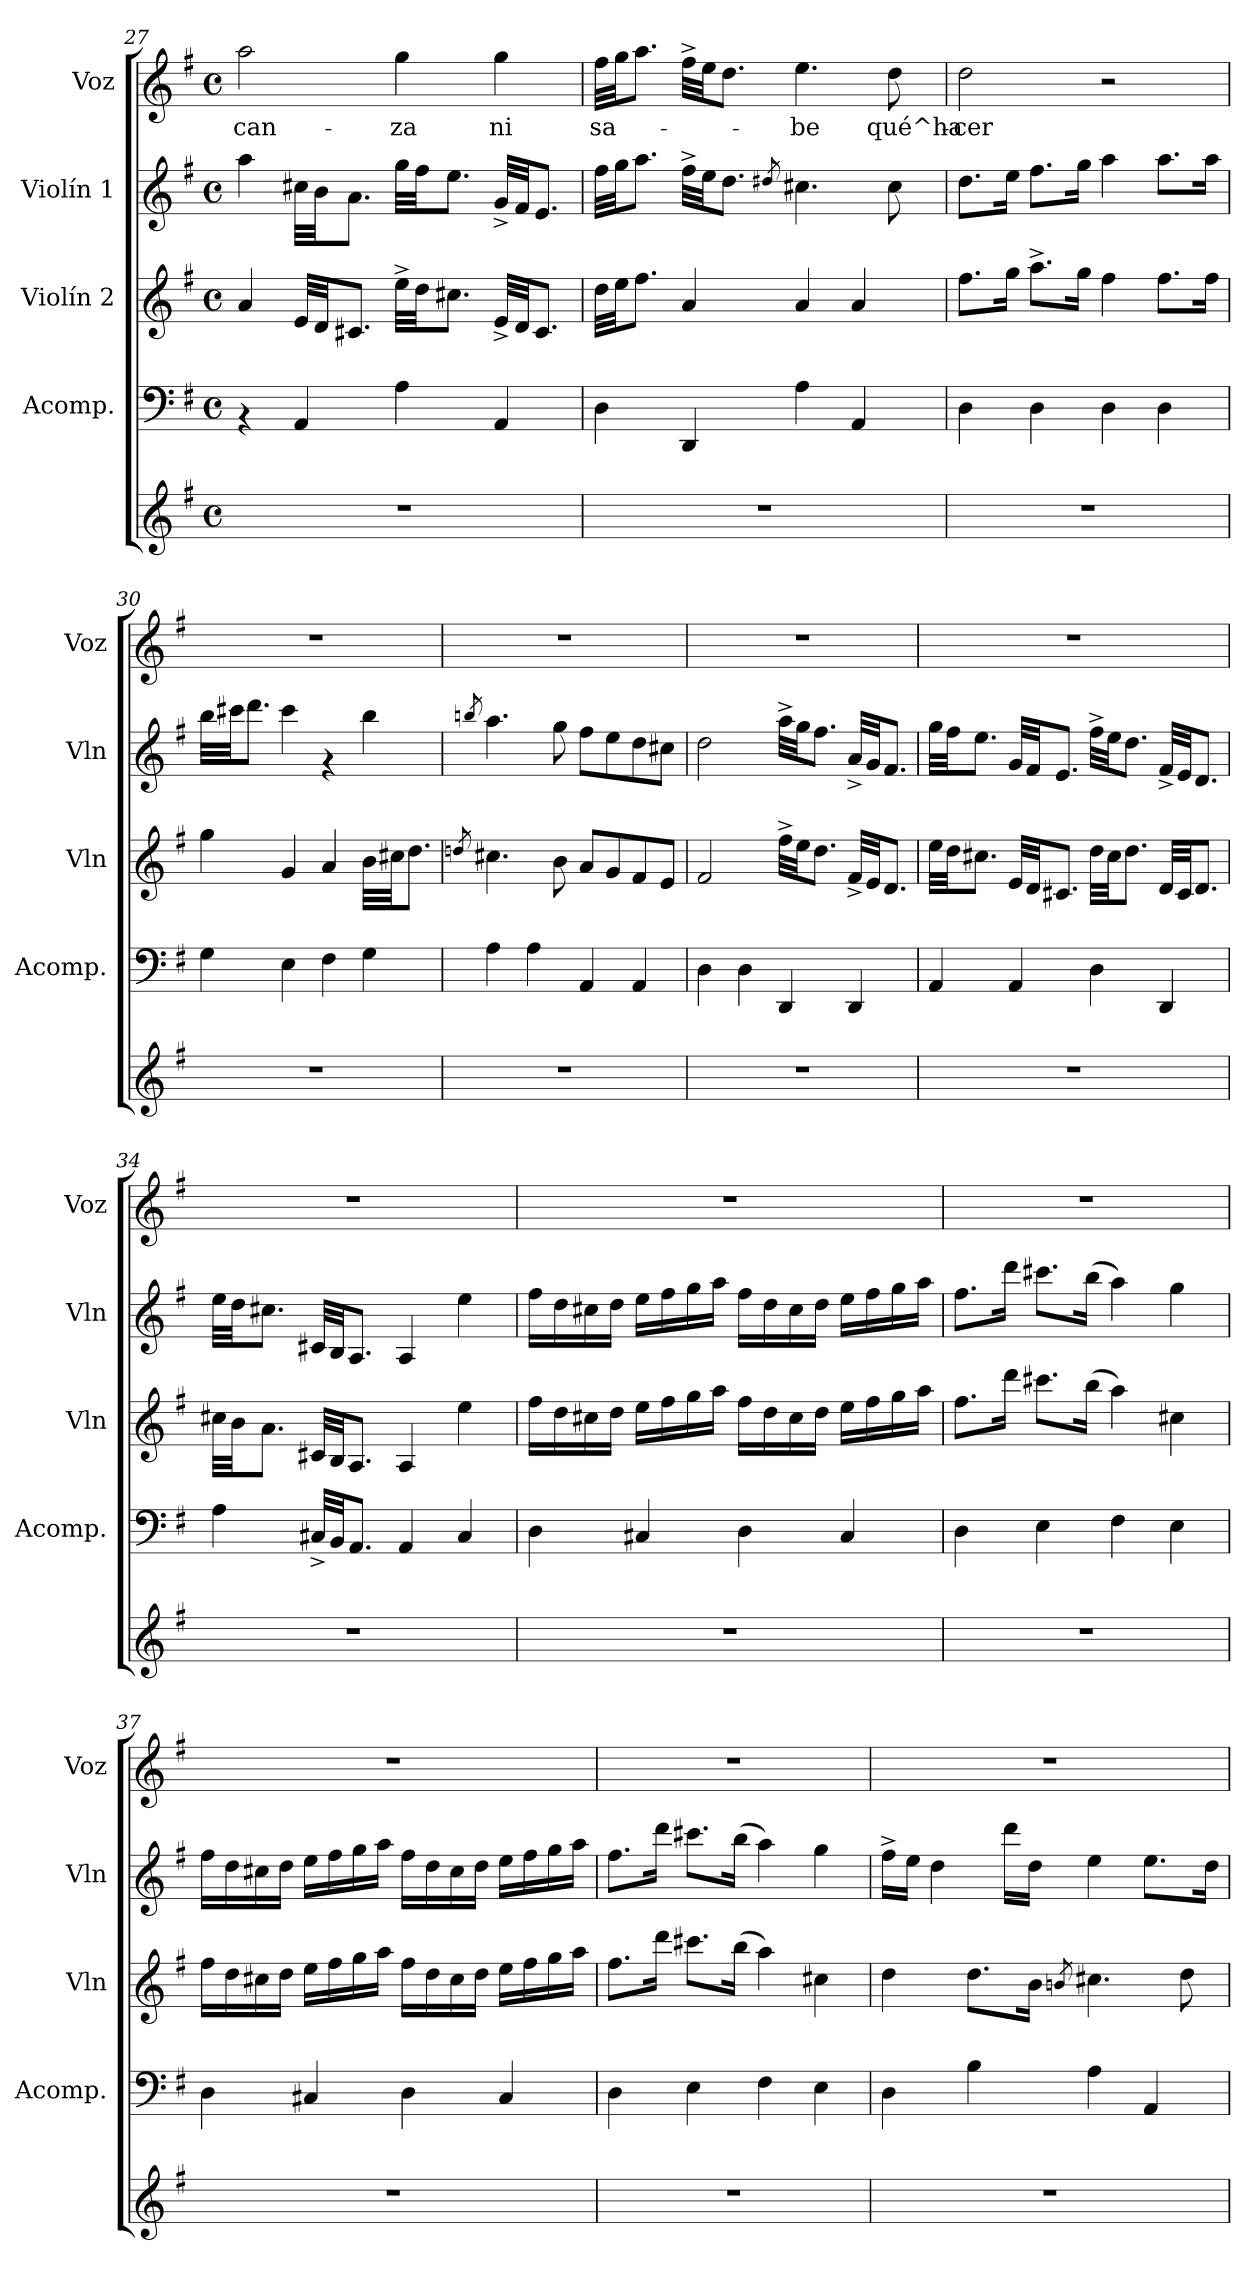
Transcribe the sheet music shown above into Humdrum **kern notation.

**kern	**kern	**kern	**kern	**kern	**text
*part5	*part4	*part3	*part2	*part1	*part1
*staff5	*staff4	*staff3	*staff2	*staff1	*staff1
*	*I"Acomp.	*I"Violín 2	*I"Violín 1	*I"Voz	*
*	*I'Acomp.	*I'Vln	*I'Vln	*I'Voz	*
*clefG2	*clefF4	*clefG2	*clefG2	*clefG2	*
*k[f#]	*k[f#]	*k[f#]	*k[f#]	*k[f#]	*
*G:	*G:	*G:	*G:	*G:	*
*M4/4	*M4/4	*M4/4	*M4/4	*M4/4	*
*met(c)	*met(c)	*met(c)	*met(c)	*met(c)	*
=27	=27	=27	=27	=27	=27
!	!	!	!	!	!LO:LY:b
1r	4rAA	4a/	4aa\	2aa\	-can-
.	4AA/	32e/LLL	32cc#X\LLL	.	.
.	.	32d/JJ	32b\JJ	.	.
.	.	8.c#X/J	8.a\J	.	.
!	!	!	!	!	!LO:LY:b
.	4A\	32ee^>\LLL	32gg\LLL	4gg\	-za
.	.	32dd\JJ	32ff#\JJ	.	.
.	.	8.cc#X\J	8.ee\J	.	.
!	!	!	!	!	!LO:LY:b
.	4AA/	32e^</LLL	32g^</LLL	4gg\	ni
.	.	32d/JJ	32f#/JJ	.	.
.	.	8.c#/J	8.e/J	.	.
!!LO:PB:g=z
=28	=28	=28	=28	=28	=28
!	!	!	!	!	!LO:LY:b
1r	4D\	32dd\LLL	32ff#\LLL	32ff#\LLL	sa-
.	.	32ee\JJ	32gg\JJ	32gg\JJ	.
.	.	8.ff#\J	8.aa\J	8.aa\J	.
.	4DD/	4a/	32ff#^>\LLL	32ff#^>\LLL	.
.	.	.	32ee\JJ	32ee\JJ	.
.	.	.	8.dd\J	8.dd\J	.
.	.	.	8qdd#X/	.	.
!	!	!	!	!	!LO:LY:b
.	4A\	4a/	4.cc#X\	4.ee\	-be
.	4AA/	4a/	.	.	.
!	!	!	!	!	!LO:LY:b
.	.	.	8cc#\	8dd\	qué^ha-
=29	=29	=29	=29	=29	=29
!	!	!	!	!	!LO:LY:b
1r	4D\	8.ff#\L	8.dd\L	2dd\	-cer
.	.	16gg\Jk	16ee\Jk	.	.
.	4D\	8.aa^>\L	8.ff#\L	.	.
.	.	16gg\Jk	16gg\Jk	.	.
.	4D\	4ff#\	4aa\	2r	.
.	4D\	8.ff#\L	8.aa\L	.	.
.	.	16ff#\Jk	16aa\Jk	.	.
=30	=30	=30	=30	=30	=30
1r	4G\	4gg\	32bb\LLL	1r	.
.	.	.	32ccc#X\JJ	.	.
.	.	.	8.ddd\J	.	.
.	4E\	4g/	4ccc#\	.	.
.	4F#\	4a/	4rf	.	.
.	4G\	32b\LLL	4bb\	.	.
.	.	32cc#X\JJ	.	.	.
.	.	8.dd\J	.	.	.
=31	=31	=31	=31	=31	=31
.	.	8qddn/	8qbbn/	.	.
1r	4A\	4.cc#X\	4.aa\	1r	.
.	4A\	.	.	.	.
.	.	8b\	8gg\	.	.
.	4AA/	8a/L	8ff#\L	.	.
.	.	8g/	8ee\	.	.
.	4AA/	8f#/	8dd\	.	.
.	.	8e/J	8cc#X\J	.	.
!!LO:PB:g=z
=32	=32	=32	=32	=32	=32
1r	4D\	2f#/	2dd\	1r	.
.	4D\	.	.	.	.
.	4DD/	32ff#^>\LLL	32aa^>\LLL	.	.
.	.	32ee\JJ	32gg\JJ	.	.
.	.	8.dd\J	8.ff#\J	.	.
.	4DD/	32f#^</LLL	32a^</LLL	.	.
.	.	32e/JJ	32g/JJ	.	.
.	.	8.d/J	8.f#/J	.	.
=33	=33	=33	=33	=33	=33
1r	4AA/	32ee\LLL	32gg\LLL	1r	.
.	.	32dd\JJ	32ff#\JJ	.	.
.	.	8.cc#X\J	8.ee\J	.	.
.	4AA/	32e/LLL	32g/LLL	.	.
.	.	32d/JJ	32f#/JJ	.	.
.	.	8.c#X/J	8.e/J	.	.
.	4D\	32dd\LLL	32ff#^>\LLL	.	.
.	.	32cc#\JJ	32ee\JJ	.	.
.	.	8.dd\J	8.dd\J	.	.
.	4DD/	32d/LLL	32f#^</LLL	.	.
.	.	32c#/JJ	32e/JJ	.	.
.	.	8.d/J	8.d/J	.	.
=34	=34	=34	=34	=34	=34
1r	4A\	32cc#X\LLL	32ee\LLL	1r	.
.	.	32b\JJ	32dd\JJ	.	.
.	.	8.a\J	8.cc#X\J	.	.
.	32C#X^</LLL	32c#X/LLL	32c#X/LLL	.	.
.	32BB/JJ	32B/JJ	32B/JJ	.	.
.	8.AA/J	8.A/J	8.A/J	.	.
.	4AA/	4A/	4A/	.	.
.	4C#/	4ee\	4ee\	.	.
=35	=35	=35	=35	=35	=35
1r	4D\	16ff#\LL	16ff#\LL	1r	.
.	.	16dd\	16dd\	.	.
.	.	16cc#X\	16cc#X\	.	.
.	.	16dd\JJ	16dd\JJ	.	.
.	4C#X/	16ee\LL	16ee\LL	.	.
.	.	16ff#\	16ff#\	.	.
.	.	16gg\	16gg\	.	.
.	.	16aa\JJ	16aa\JJ	.	.
.	4D\	16ff#\LL	16ff#\LL	.	.
.	.	16dd\	16dd\	.	.
.	.	16cc#\	16cc#\	.	.
.	.	16dd\JJ	16dd\JJ	.	.
.	4C#/	16ee\LL	16ee\LL	.	.
.	.	16ff#\	16ff#\	.	.
.	.	16gg\	16gg\	.	.
.	.	16aa\JJ	16aa\JJ	.	.
!!LO:LB:g=z
=36	=36	=36	=36	=36	=36
1r	4D\	8.ff#\L	8.ff#\L	1r	.
.	.	16ddd\Jk	16ddd\Jk	.	.
.	4E\	8.ccc#X\L	8.ccc#X\L	.	.
.	.	(<16bb\Jk	(<16bb\Jk	.	.
.	4F#\	4aa\)	4aa\)	.	.
.	4E\	4cc#X\	4gg\	.	.
=37	=37	=37	=37	=37	=37
1r	4D\	16ff#\LL	16ff#\LL	1r	.
.	.	16dd\	16dd\	.	.
.	.	16cc#X\	16cc#X\	.	.
.	.	16dd\JJ	16dd\JJ	.	.
.	4C#X/	16ee\LL	16ee\LL	.	.
.	.	16ff#\	16ff#\	.	.
.	.	16gg\	16gg\	.	.
.	.	16aa\JJ	16aa\JJ	.	.
.	4D\	16ff#\LL	16ff#\LL	.	.
.	.	16dd\	16dd\	.	.
.	.	16cc#\	16cc#\	.	.
.	.	16dd\JJ	16dd\JJ	.	.
.	4C#/	16ee\LL	16ee\LL	.	.
.	.	16ff#\	16ff#\	.	.
.	.	16gg\	16gg\	.	.
.	.	16aa\JJ	16aa\JJ	.	.
=38	=38	=38	=38	=38	=38
1r	4D\	8.ff#\L	8.ff#\L	1r	.
.	.	16ddd\Jk	16ddd\Jk	.	.
.	4E\	8.ccc#X\L	8.ccc#X\L	.	.
.	.	(<16bb\Jk	(<16bb\Jk	.	.
.	4F#\	4aa\)	4aa\)	.	.
.	4E\	4cc#X\	4gg\	.	.
=39	=39	=39	=39	=39	=39
1r	4D\	4dd\	16ff#^>\LL	1r	.
.	.	.	16ee\JJ	.	.
.	.	.	4dd\	.	.
.	4B\	8.dd\L	.	.	.
.	.	.	16ddd\LL	.	.
.	.	16b\Jk	16dd\JJ	.	.
.	.	8qbn/	.	.	.
.	4A\	4.cc#X\	4ee\	.	.
.	4AA/	.	8.ee\L	.	.
.	.	8dd\	.	.	.
.	.	.	16dd\Jk	.	.
=	=	=	=	=	=
*-	*-	*-	*-	*-	*-
